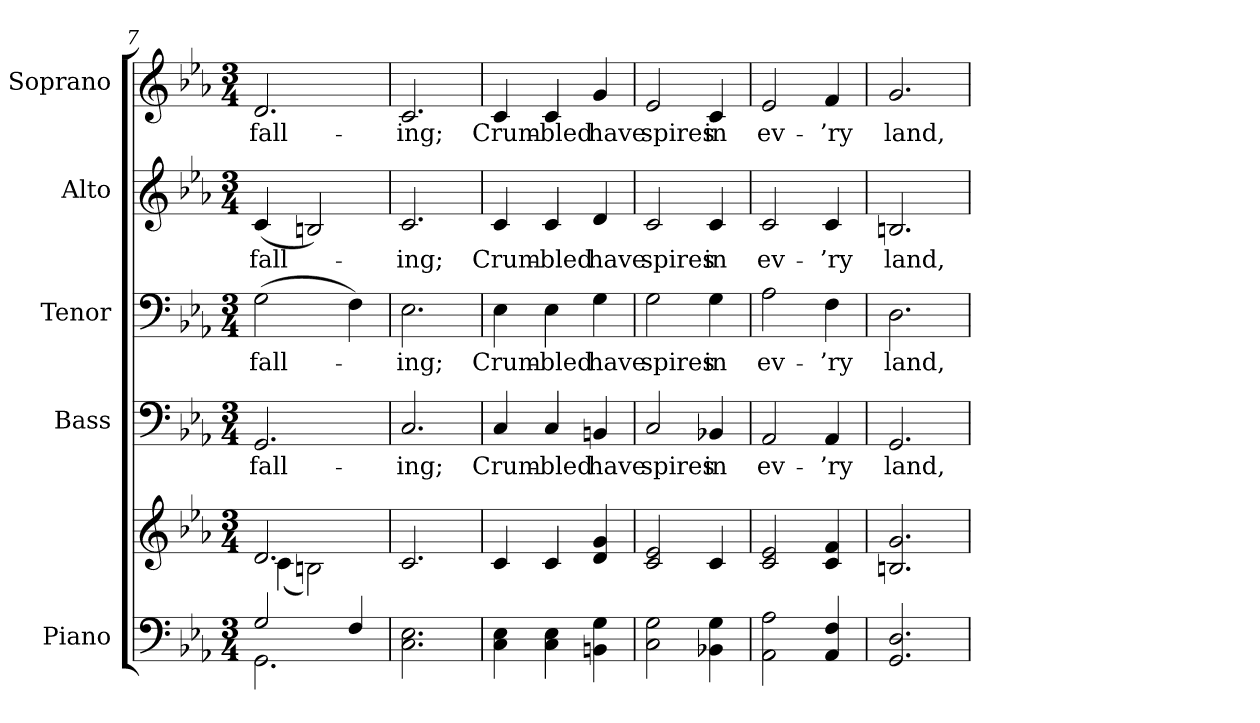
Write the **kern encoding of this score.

**kern	**kern	**kern	**text	**kern	**text	**kern	**text	**kern	**text
*part5	*part5	*part4	*part4	*part3	*part3	*part2	*part2	*part1	*part1
*staff6	*staff5	*staff4	*staff4	*staff3	*staff3	*staff2	*staff2	*staff1	*staff1
*I"Piano	*	*I"Bass	*	*I"Tenor	*	*I"Alto	*	*I"Soprano	*
*I'Pno.	*	*I'B.	*	*I'T.	*	*I'A.	*	*I'S.	*
!!LO:PB:g=z
*clefF4	*clefG2	*clefF4	*	*clefF4	*	*clefG2	*	*clefG2	*
*k[b-e-a-]	*k[b-e-a-]	*k[b-e-a-]	*	*k[b-e-a-]	*	*k[b-e-a-]	*	*k[b-e-a-]	*
*E-:	*E-:	*E-:	*	*E-:	*	*E-:	*	*E-:	*
*M3/4	*M3/4	*M3/4	*	*M3/4	*	*M3/4	*	*M3/4	*
=7	=7	=7	=7	=7	=7	=7	=7	=7	=7
*^	*^	*	*	*	*	*	*	*	*
!	!	!	!	!	!LO:LY:b:color=#000000	!	!	!	!	!	!
!	!	!	!	!	!	!	!LO:LY:b:color=#000000	!	!	!	!
!	!	!	!	!	!	!	!	!	!LO:LY:b:color=#000000	!	!
!	!	!	!	!	!	!	!	!	!	!	!LO:LY:b:color=#000000
2Gi/	2.GGi\	2.di/	(4ci\	2.GGi/	fall-	(2Gi\	fall-	(4ci/	fall-	2.di/	fall-
.	.	.	2Bni\)	.	.	.	.	2Bni/)	.	.	.
4Fi/	.	.	.	.	.	4Fi\)	.	.	.	.	.
*v	*v	*	*	*	*	*	*	*	*	*	*
*	*v	*v	*	*	*	*	*	*	*	*
=8	=8	=8	=8	=8	=8	=8	=8	=8	=8
!	!	!	!LO:LY:b:color=#000000	!	!	!	!	!	!
!	!	!	!	!	!LO:LY:b:color=#000000	!	!	!	!
!	!	!	!	!	!	!	!LO:LY:b:color=#000000	!	!
!	!	!	!	!	!	!	!	!	!LO:LY:b:color=#000000
2.Ci\ 2.E-i	2.ci/	2.Ci/	-ing;	2.E-i\	-ing;	2.ci/	-ing;	2.ci/	-ing;
=9	=9	=9	=9	=9	=9	=9	=9	=9	=9
!	!	!	!LO:LY:b:color=#000000	!	!	!	!	!	!
!	!	!	!	!	!LO:LY:b:color=#000000	!	!	!	!
!	!	!	!	!	!	!	!LO:LY:b:color=#000000	!	!
!	!	!	!	!	!	!	!	!	!LO:LY:b:color=#000000
4Ci\ 4E-i	4ci/	4Ci/	Crum-	4E-i\	Crum-	4ci/	Crum-	4ci/	Crum-
!	!	!	!LO:LY:b:color=#000000	!	!	!	!	!	!
!	!	!	!	!	!LO:LY:b:color=#000000	!	!	!	!
!	!	!	!	!	!	!	!LO:LY:b:color=#000000	!	!
!	!	!	!	!	!	!	!	!	!LO:LY:b:color=#000000
4Ci\ 4E-i	4ci/	4Ci/	-bled	4E-i\	-bled	4ci/	-bled	4ci/	-bled
!	!	!	!LO:LY:b:color=#000000	!	!	!	!	!	!
!	!	!	!	!	!LO:LY:b:color=#000000	!	!	!	!
!	!	!	!	!	!	!	!LO:LY:b:color=#000000	!	!
!	!	!	!	!	!	!	!	!	!LO:LY:b:color=#000000
4BBni\ 4Gi	4di/ 4gi	4BBni/	have	4Gi\	have	4di/	have	4gi/	have
!!LO:PB:g=z
=10	=10	=10	=10	=10	=10	=10	=10	=10	=10
!	!	!	!LO:LY:b:color=#000000	!	!	!	!	!	!
!	!	!	!	!	!LO:LY:b:color=#000000	!	!	!	!
!	!	!	!	!	!	!	!LO:LY:b:color=#000000	!	!
!	!	!	!	!	!	!	!	!	!LO:LY:b:color=#000000
2Ci\ 2Gi	2ci/ 2e-i	2Ci/	spires	2Gi\	spires	2ci/	spires	2e-i/	spires
!	!	!	!LO:LY:b:color=#000000	!	!	!	!	!	!
!	!	!	!	!	!LO:LY:b:color=#000000	!	!	!	!
!	!	!	!	!	!	!	!LO:LY:b:color=#000000	!	!
!	!	!	!	!	!	!	!	!	!LO:LY:b:color=#000000
4BB-Xi\ 4Gi	4ci/	4BB-Xi/	in	4Gi\	in	4ci/	in	4ci/	in
=11	=11	=11	=11	=11	=11	=11	=11	=11	=11
!	!	!	!LO:LY:b:color=#000000	!	!	!	!	!	!
!	!	!	!	!	!LO:LY:b:color=#000000	!	!	!	!
!	!	!	!	!	!	!	!LO:LY:b:color=#000000	!	!
!	!	!	!	!	!	!	!	!	!LO:LY:b:color=#000000
2AA-i\ 2A-i	2ci/ 2e-i	2AA-i/	ev-	2A-i\	ev-	2ci/	ev-	2e-i/	ev-
!	!	!	!LO:LY:b:color=#000000	!	!	!	!	!	!
!	!	!	!	!	!LO:LY:b:color=#000000	!	!	!	!
!	!	!	!	!	!	!	!LO:LY:b:color=#000000	!	!
!	!	!	!	!	!	!	!	!	!LO:LY:b:color=#000000
4AA-i/ 4Fi	4ci/ 4fi	4AA-i/	-’ry	4Fi\	-’ry	4ci/	-’ry	4fi/	-’ry
=12	=12	=12	=12	=12	=12	=12	=12	=12	=12
!	!	!	!LO:LY:b:color=#000000	!	!	!	!	!	!
!	!	!	!	!	!LO:LY:b:color=#000000	!	!	!	!
!	!	!	!	!	!	!	!LO:LY:b:color=#000000	!	!
!	!	!	!	!	!	!	!	!	!LO:LY:b:color=#000000
2.GGi/ 2.Di	2.Bni/ 2.gi	2.GGi/	land,	2.Di\	land,	2.Bni/	land,	2.gi/	land,
=	=	=	=	=	=	=	=	=	=
*-	*-	*-	*-	*-	*-	*-	*-	*-	*-
